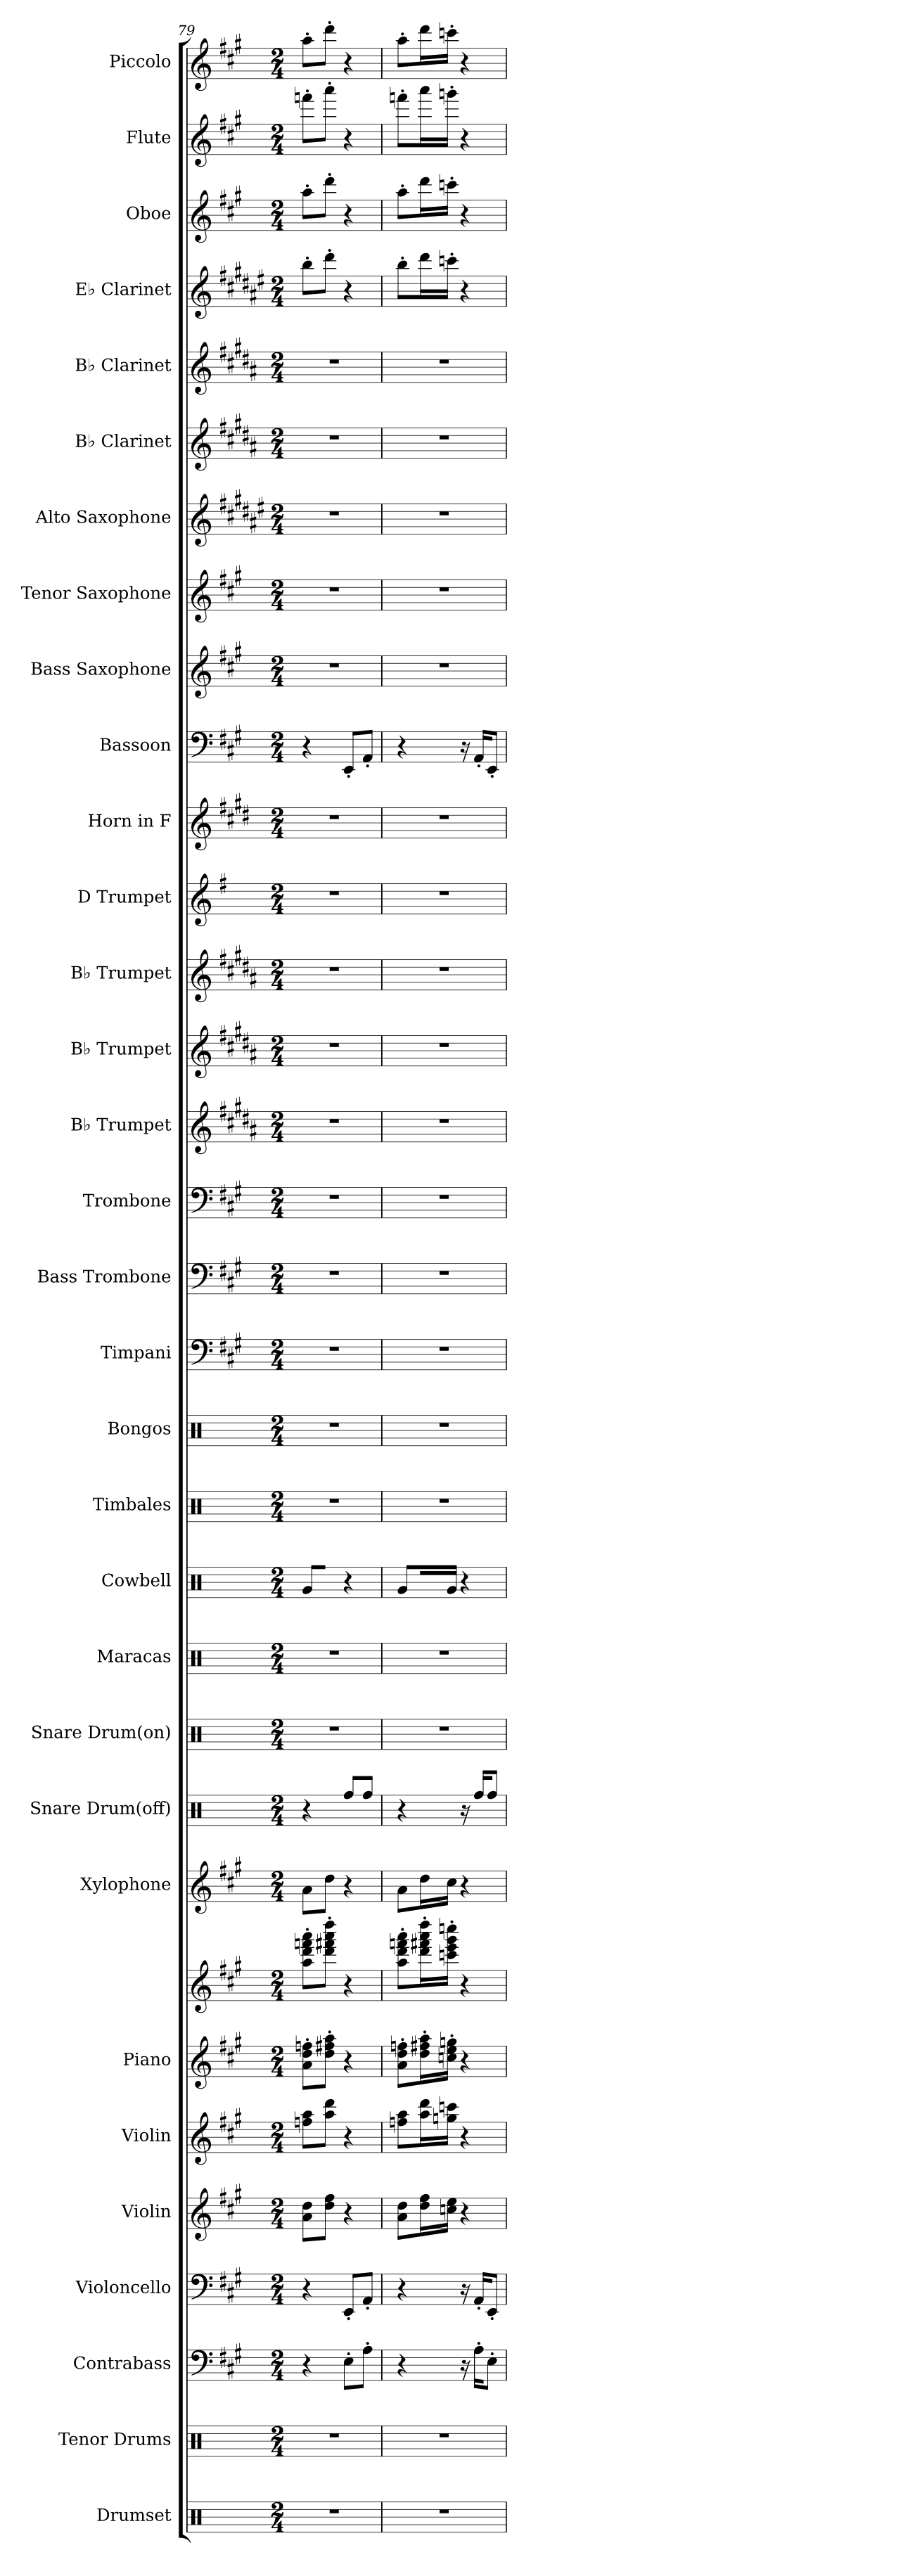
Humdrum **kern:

**kern	**kern	**kern	**kern	**kern	**kern	**kern	**kern	**kern	**kern	**kern	**kern	**kern	**kern	**kern	**kern	**kern	**kern	**kern	**kern	**kern	**kern	**kern	**kern	**kern	**kern	**kern	**kern	**kern	**kern	**kern	**kern	**kern
*part32	*part31	*part30	*part29	*part28	*part27	*part26	*part26	*part25	*part24	*part23	*part22	*part21	*part20	*part19	*part18	*part17	*part16	*part15	*part14	*part13	*part12	*part11	*part10	*part9	*part8	*part7	*part6	*part5	*part4	*part3	*part2	*part1
*staff33	*staff32	*staff31	*staff30	*staff29	*staff28	*staff27	*staff26	*staff25	*staff24	*staff23	*staff22	*staff21	*staff20	*staff19	*staff18	*staff17	*staff16	*staff15	*staff14	*staff13	*staff12	*staff11	*staff10	*staff9	*staff8	*staff7	*staff6	*staff5	*staff4	*staff3	*staff2	*staff1
*I"Drumset	*I"Tenor Drums	*I"Contrabass	*I"Violoncello	*I"Violin	*I"Violin	*I"Piano	*	*I"Xylophone	*I"Snare Drum(off)	*I"Snare Drum(on)	*I"Maracas	*I"Cowbell	*I"Timbales	*I"Bongos	*I"Timpani	*I"Bass Trombone	*I"Trombone	*I"B♭ Trumpet	*I"B♭ Trumpet	*I"B♭ Trumpet	*I"D Trumpet	*I"Horn in F	*I"Bassoon	*I"Bass Saxophone	*I"Tenor Saxophone	*I"Alto Saxophone	*I"B♭ Clarinet	*I"B♭ Clarinet	*I"E♭ Clarinet	*I"Oboe	*I"Flute	*I"Piccolo
*I'Drs.	*I'T.D.	*I'Cb.	*I'Vc.	*I'Vln.	*I'Vln.	*I'Pno.	*	*I'Xyl.	*	*I'Sn. Dr.	*I'Mrcs.	*I'Cowbell	*I'Timb.	*I'Bongos	*I'Timp.	*I'B. Tbn.	*I'Tbn.	*I'B♭ Tpt.	*I'B♭ Tpt.	*I'B♭ Tpt.	*I'D Tpt.	*	*I'Bsn.	*I'B. Sax.	*I'T. Sax.	*I'A. Sax.	*I'B♭ Cl.	*I'B♭ Cl.	*I'E♭ Cl.	*I'Ob.	*I'Fl.	*I'Picc.
*clefX	*clefX	*clefF4	*clefF4	*clefG2	*clefG2	*clefG2	*clefG2	*clefG2	*clefX	*clefX	*clefX	*clefX	*clefX	*clefX	*clefF4	*clefF4	*clefF4	*clefG2	*clefG2	*clefG2	*clefG2	*clefG2	*clefF4	*clefG2	*clefG2	*clefG2	*clefG2	*clefG2	*clefG2	*clefG2	*clefG2	*clefG2
*	*	*ITrd7c12	*	*	*	*	*	*ITrd-7c-12	*	*	*	*	*	*	*	*	*	*ITrd1c2	*ITrd1c2	*ITrd1c2	*ITrd-1c-2	*ITrd4c7	*	*ITrd15c26	*ITrd8c14	*ITrd5c9	*ITrd1c2	*ITrd1c2	*ITrd-2c-3	*	*	*ITrd-7c-12
*k[]	*k[]	*k[f#c#g#]	*k[f#c#g#]	*k[f#c#g#]	*k[f#c#g#]	*k[f#c#g#]	*k[f#c#g#]	*k[f#c#g#]	*k[]	*k[]	*k[]	*k[]	*k[]	*k[]	*k[f#c#g#]	*k[f#c#g#]	*k[f#c#g#]	*k[f#c#g#]	*k[f#c#g#]	*k[f#c#g#]	*k[f#c#g#]	*k[f#c#g#]	*k[f#c#g#]	*k[f#c#g#]	*k[f#c#g#]	*k[f#c#g#]	*k[f#c#g#]	*k[f#c#g#]	*k[f#c#g#]	*k[f#c#g#]	*k[f#c#g#]	*k[f#c#g#]
*M2/4	*M2/4	*M2/4	*M2/4	*M2/4	*M2/4	*M2/4	*M2/4	*M2/4	*M2/4	*M2/4	*M2/4	*M2/4	*M2/4	*M2/4	*M2/4	*M2/4	*M2/4	*M2/4	*M2/4	*M2/4	*M2/4	*M2/4	*M2/4	*M2/4	*M2/4	*M2/4	*M2/4	*M2/4	*M2/4	*M2/4	*M2/4	*M2/4
=79	=79	=79	=79	=79	=79	=79	=79	=79	=79	=79	=79	=79	=79	=79	=79	=79	=79	=79	=79	=79	=79	=79	=79	=79	=79	=79	=79	=79	=79	=79	=79	=79
2r	2r	4r	4r	8a\ 8dd\L	8ffn\ 8aa\L	8a\' 8dd\' 8ffn\'L	8aa\' 8ddd\' 8fffn\' 8aaa\'L	8aa\L	4r	2r	2r	8Rg/L	2r	2r	2r	2r	2r	2r	2r	2r	2r	2r	4r	2r	2r	2r	2r	2r	8ddd'\L	8aa'\L	8fffn'\L	8aaa'\L
.	.	.	.	8dd\ 8ff#\J	8aa\ 8ddd\J	8dd\' 8ff#X\' 8aa\'J	8ddd\' 8fff#X\' 8aaa\' 8dddd\'J	8ddd\J	.	.	.	8R/J	.	.	.	.	.	.	.	.	.	.	.	.	.	.	.	.	8fff#'\J	8ddd'\J	8aaa'\J	8dddd'\J
.	.	8EE'\L	8EE'/L	4r	4r	4r	4r	4r	8Rff/L	.	.	4r	.	.	.	.	.	.	.	.	.	.	8EE'/L	.	.	.	.	.	4r	4r	4r	4r
.	.	8AA'\J	8AA'/J	.	.	.	.	.	8Rff/J	.	.	.	.	.	.	.	.	.	.	.	.	.	8AA'/J	.	.	.	.	.	.	.	.	.
=80	=80	=80	=80	=80	=80	=80	=80	=80	=80	=80	=80	=80	=80	=80	=80	=80	=80	=80	=80	=80	=80	=80	=80	=80	=80	=80	=80	=80	=80	=80	=80	=80
2r	2r	4r	4r	8a\ 8dd\L	8ffn\ 8aa\L	8a\' 8dd\' 8ffn\'L	8aa\' 8ddd\' 8fffn\' 8aaa\'L	8aa\L	4r	2r	2r	8Rg/L	2r	2r	2r	2r	2r	2r	2r	2r	2r	2r	4r	2r	2r	2r	2r	2r	8ddd'\L	8aa'\L	8fffn'\L	8aaa'\L
.	.	.	.	16dd\ 16ff#\L	16aa\ 16ddd\L	16dd\' 16ff#X\' 16aa\'L	16ddd\' 16fff#X\' 16aaa\' 16dddd\'L	16ddd\L	.	.	.	16R/L	.	.	.	.	.	.	.	.	.	.	.	.	.	.	.	.	16fff#\L	16ddd\L	16aaa\L	16dddd\L
.	.	.	.	16ccn\ 16ee\JJ	16ggn\ 16cccn\JJ	16ccn\' 16ee\' 16ggn\'JJ	16cccn\' 16eee\' 16ggg#\' 16ccccn\'JJ	16ccc#\JJ	.	.	.	16Rg/JJ	.	.	.	.	.	.	.	.	.	.	.	.	.	.	.	.	16eee-X'\JJ	16cccn'\JJ	16gggn'\JJ	16ccccn'\JJ
.	.	16r	16r	4r	4r	4r	4r	4r	16r	.	.	4r	.	.	.	.	.	.	.	.	.	.	16r	.	.	.	.	.	4r	4r	4r	4r
.	.	16AA'\KL	16AA'/KL	.	.	.	.	.	16Rff/KL	.	.	.	.	.	.	.	.	.	.	.	.	.	16AA'/KL	.	.	.	.	.	.	.	.	.
.	.	8EE'\J	8EE'/J	.	.	.	.	.	8Rff/J	.	.	.	.	.	.	.	.	.	.	.	.	.	8EE'/J	.	.	.	.	.	.	.	.	.
=	=	=	=	=	=	=	=	=	=	=	=	=	=	=	=	=	=	=	=	=	=	=	=	=	=	=	=	=	=	=	=	=
*-	*-	*-	*-	*-	*-	*-	*-	*-	*-	*-	*-	*-	*-	*-	*-	*-	*-	*-	*-	*-	*-	*-	*-	*-	*-	*-	*-	*-	*-	*-	*-	*-
